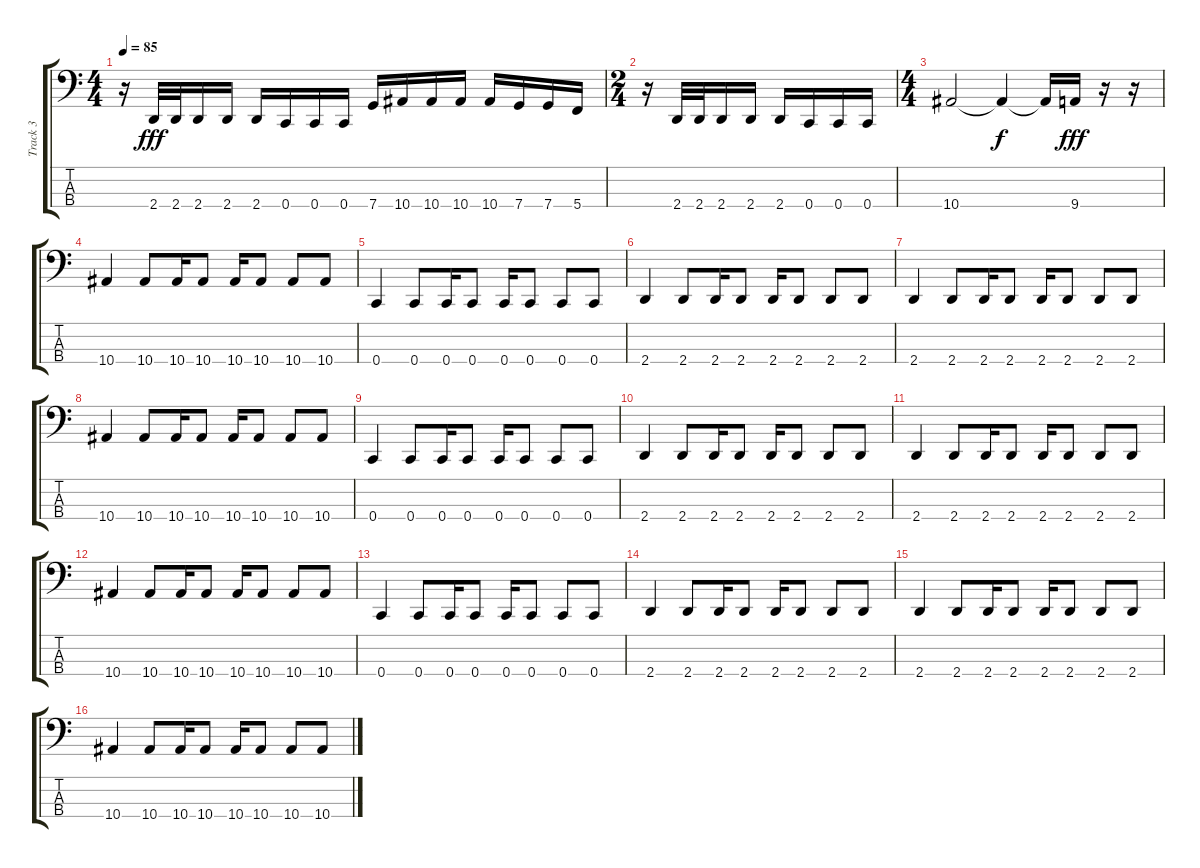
\track ("Track 3" "Track 3") {instrument electricbassfinger}
\staff {score tabs}
\tuning (F2 C2 G1 C1) {hide}
\ts (4 4)
\tempo 85
\clef f4
\ks c
r.16{dy fff} 2.4.32 2.4.32 2.4.16 2.4.16 2.4.16 0.4.16 0.4.16 0.4.16 7.4.16 10.4.16 10.4.16 10.4.16 10.4.16 7.4.16 7.4.16 5.4.16 |
\ts (2 4)
r.16 2.4.32 2.4.32 2.4.16 2.4.16 2.4.16 0.4.16 0.4.16 0.4.16 |
\ts (4 4)
10.4.2 10.4{t}.4{dy f} 10.4{t}.16 9.4.16{dy fff} r.16 r.16 |
10.4.4 10.4.8 10.4.16 10.4.8 10.4.16 10.4.8 10.4.8 10.4.8 |
0.4.4 0.4.8 0.4.16 0.4.8 0.4.16 0.4.8 0.4.8 0.4.8 |
2.4.4 2.4.8 2.4.16 2.4.8 2.4.16 2.4.8 2.4.8 2.4.8 |
2.4.4 2.4.8 2.4.16 2.4.8 2.4.16 2.4.8 2.4.8 2.4.8 |
10.4.4 10.4.8 10.4.16 10.4.8 10.4.16 10.4.8 10.4.8 10.4.8 |
0.4.4 0.4.8 0.4.16 0.4.8 0.4.16 0.4.8 0.4.8 0.4.8 |
2.4.4 2.4.8 2.4.16 2.4.8 2.4.16 2.4.8 2.4.8 2.4.8 |
2.4.4 2.4.8 2.4.16 2.4.8 2.4.16 2.4.8 2.4.8 2.4.8 |
10.4.4 10.4.8 10.4.16 10.4.8 10.4.16 10.4.8 10.4.8 10.4.8 |
0.4.4 0.4.8 0.4.16 0.4.8 0.4.16 0.4.8 0.4.8 0.4.8 |
2.4.4 2.4.8 2.4.16 2.4.8 2.4.16 2.4.8 2.4.8 2.4.8 |
2.4.4 2.4.8 2.4.16 2.4.8 2.4.16 2.4.8 2.4.8 2.4.8 |
10.4.4 10.4.8 10.4.16 10.4.8 10.4.16 10.4.8 10.4.8 10.4.8
